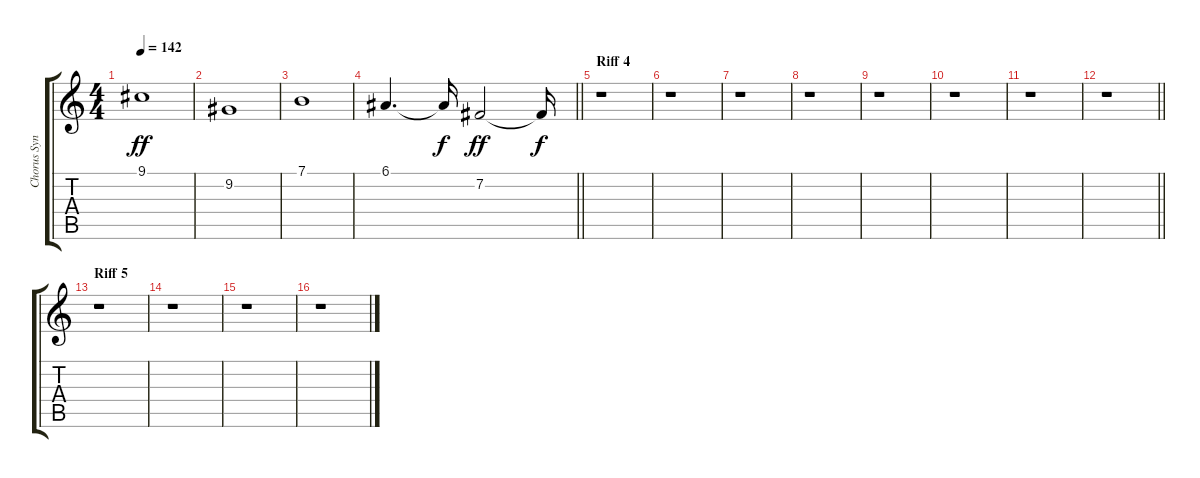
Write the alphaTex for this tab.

\track ("Chorus Synth" "Chorus Syn") {instrument synthstrings2}
\staff {score tabs}
\tuning (E4 B3 G3 D3 A2 E2) {hide}
\ts (4 4)
\tempo 142
\clef g2
\ks c
9.1.1{dy ff} |
9.2.1 |
7.1.1 |
\barLineRight lightlight
6.1.4{d} 6.1{t}.16{dy f} 7.2.2{dy ff} 7.2{t}.16{dy f} |
\section ("" "Riff 4")
r.1 |
r.1 |
r.1 |
r.1 |
r.1 |
r.1 |
r.1 |
\barLineRight lightlight
r.1 |
\section ("" "Riff 5")
r.1 |
r.1 |
r.1 |
r.1
